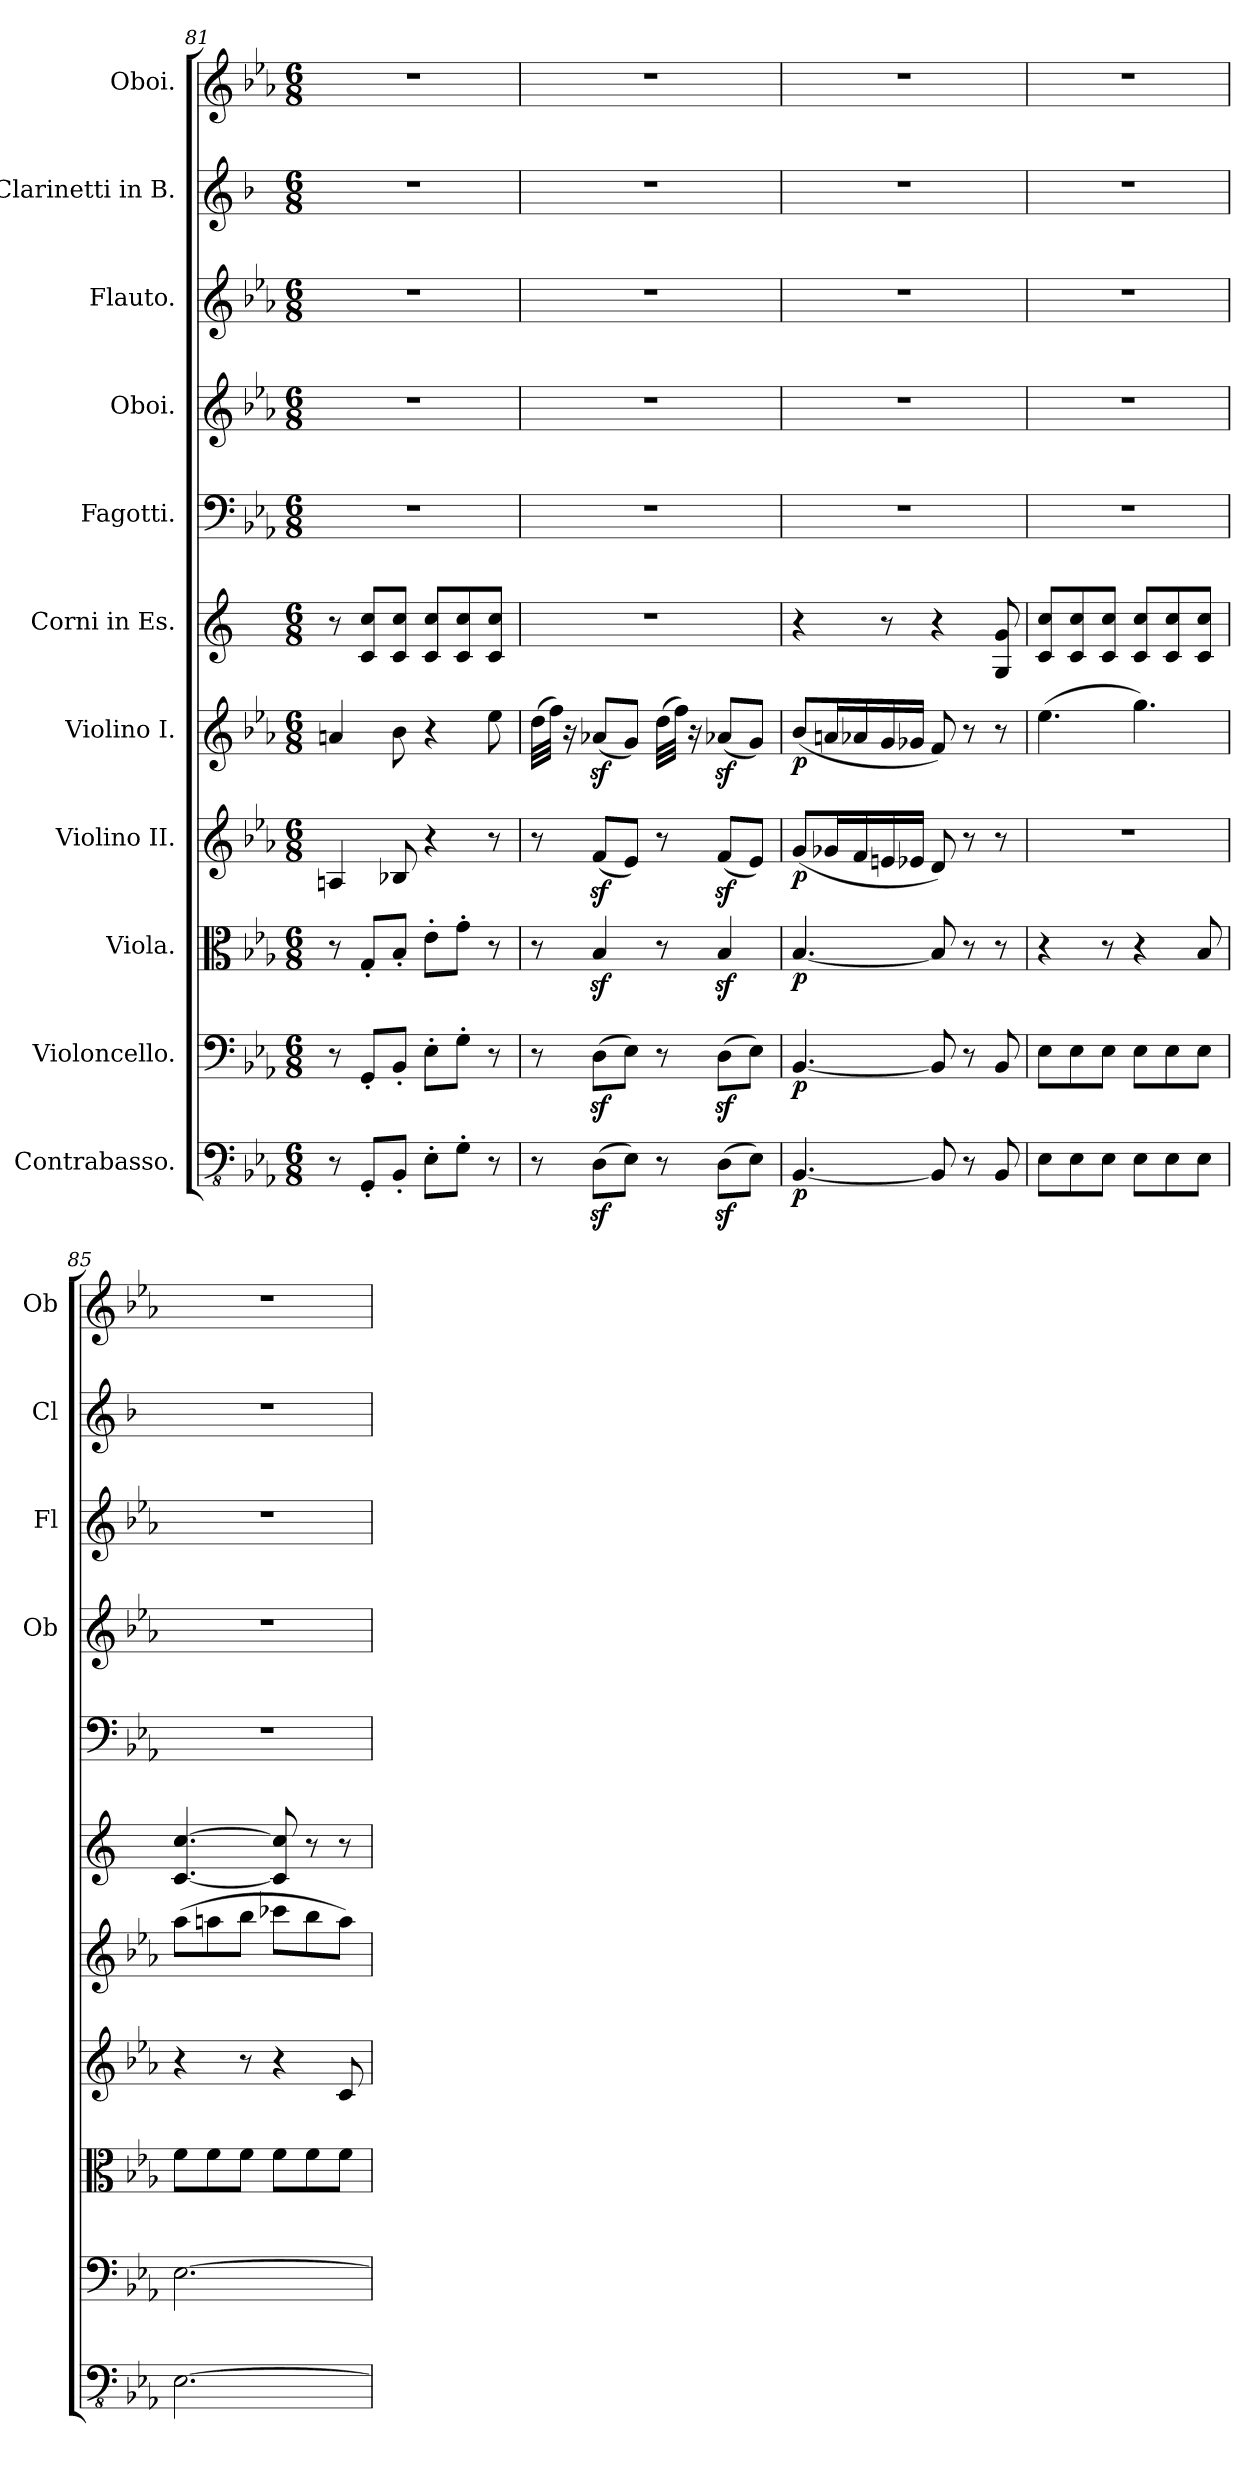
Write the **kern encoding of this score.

**kern	**dynam	**kern	**dynam	**kern	**dynam	**kern	**dynam	**kern	**dynam	**kern	**text	**kern	**kern	**kern	**kern	**kern
*part11	*part11	*part10	*part10	*part9	*part9	*part8	*part8	*part7	*part7	*part6	*part6	*part5	*part4	*part3	*part2	*part1
*staff11	*staff11	*staff10	*staff10	*staff9	*staff9	*staff8	*staff8	*staff7	*staff7	*staff6	*staff6	*staff5	*staff4	*staff3	*staff2	*staff1
*I"Contrabasso.	*	*I"Violoncello.	*	*I"Viola.	*	*I"Violino II.	*	*I"Violino I.	*	*I"Corni in Es.	*	*I"Fagotti.	*I"Oboi.	*I"Flauto.	*I"Clarinetti in B.	*I"Oboi.
*	*	*	*	*	*	*	*	*	*	*	*	*	*I'Ob	*I'Fl	*I'Cl	*I'Ob
!!LO:PB:g=z
*clefFv4	*	*clefF4	*	*clefC3	*	*clefG2	*	*clefG2	*	*clefG2	*	*clefF4	*clefG2	*clefG2	*clefG2	*clefG2
*	*	*	*	*	*	*	*	*	*	*ITrd5c9	*	*	*	*	*ITrd1c2	*
*k[b-e-a-]	*	*k[b-e-a-]	*	*k[b-e-a-]	*	*k[b-e-a-]	*	*k[b-e-a-]	*	*k[b-e-a-]	*	*k[b-e-a-]	*k[b-e-a-]	*k[b-e-a-]	*k[b-e-a-]	*k[b-e-a-]
*M6/8	*	*M6/8	*	*M6/8	*	*M6/8	*	*M6/8	*	*M6/8	*	*M6/8	*M6/8	*M6/8	*M6/8	*M6/8
=81	=81	=81	=81	=81	=81	=81	=81	=81	=81	=81	=81	=81	=81	=81	=81	=81
8r	.	8r	.	8r	.	4An/	.	4an/	.	8r	.	2.r	2.r	2.r	2.r	2.r
8GGG'/L	.	8GG'/L	.	8G'/L	.	.	.	.	.	8E-/ 8e-/L	.	.	.	.	.	.
8BBB-'/J	.	8BB-'/J	.	8B-'/J	.	8B-X/	.	8b-\	.	8E-/ 8e-/J	.	.	.	.	.	.
8EE-'\L	.	8E-'\L	.	8e-'\L	.	4r	.	4r	.	8E-/ 8e-/L	.	.	.	.	.	.
8GG'\J	.	8G'\J	.	8g'\J	.	.	.	.	.	8E-/ 8e-/	.	.	.	.	.	.
8r	.	8r	.	8r	.	8r	.	8ee-\	.	8E-/ 8e-/J	.	.	.	.	.	.
=82	=82	=82	=82	=82	=82	=82	=82	=82	=82	=82	=82	=82	=82	=82	=82	=82
8r	.	8r	.	8r	.	8r	.	(>32dd\LLL	.	2.r	.	2.r	2.r	2.r	2.r	2.r
.	.	.	.	.	.	.	.	32ff\JJJ)	.	.	.	.	.	.	.	.
.	.	.	.	.	.	.	.	16r	.	.	.	.	.	.	.	.
(>8DDz<\L	.	(>8Dz<\L	.	4B-z</	.	(<8fz</L	.	(<8a-Xz</L	.	.	.	.	.	.	.	.
8EE-\J)	.	8E-\J)	.	.	.	8e-/J)	.	8g/J)	.	.	.	.	.	.	.	.
8r	.	8r	.	8r	.	8r	.	(>32dd\LLL	.	.	.	.	.	.	.	.
.	.	.	.	.	.	.	.	32ff\JJJ)	.	.	.	.	.	.	.	.
.	.	.	.	.	.	.	.	16r	.	.	.	.	.	.	.	.
(>8DDz<\L	.	(>8Dz<\L	.	4B-z</	.	(<8fz</L	.	(<8a-Xz</L	.	.	.	.	.	.	.	.
8EE-\J)	.	8E-\J)	.	.	.	8e-/J)	.	8g/J)	.	.	.	.	.	.	.	.
=83	=83	=83	=83	=83	=83	=83	=83	=83	=83	=83	=83	=83	=83	=83	=83	=83
!	!LO:DY:b	!	!LO:DY:b	!	!LO:DY:b	!	!LO:DY:b	!	!LO:DY:b	!	!	!	!	!	!	!
[4.BBB-/	p	[4.BB-/	p	[4.B-/	p	(<8g/L	p	(<8b-/L	p	4r	.	2.r	2.r	2.r	2.r	2.r
.	.	.	.	.	.	16g-X/L	.	16an/L	.	.	.	.	.	.	.	.
.	.	.	.	.	.	16f/	.	16a-X/	.	.	.	.	.	.	.	.
.	.	.	.	.	.	16en/	.	16g/	.	8r	.	.	.	.	.	.
.	.	.	.	.	.	16e-X/JJ	.	16g-X/JJ	.	.	.	.	.	.	.	.
8BBB-/]	.	8BB-/]	.	8B-/]	.	8d/)	.	8f/)	.	4r	.	.	.	.	.	.
8r	.	8r	.	8r	.	8r	.	8r	.	.	.	.	.	.	.	.
!	!	!	!	!	!	!	!	!	!	!	!LO:LY:b	!	!	!	!	!
8BBB-/	.	8BB-/	.	8r	.	8r	.	8r	.	8BB-/ 8B-/	.	.	.	.	.	.
=84	=84	=84	=84	=84	=84	=84	=84	=84	=84	=84	=84	=84	=84	=84	=84	=84
8EE-\L	.	8E-\L	.	4r	.	2.r	.	(>4.ee-\	.	8E-/ 8e-/L	.	2.r	2.r	2.r	2.r	2.r
8EE-\	.	8E-\	.	.	.	.	.	.	.	8E-/ 8e-/	.	.	.	.	.	.
8EE-\J	.	8E-\J	.	8r	.	.	.	.	.	8E-/ 8e-/J	.	.	.	.	.	.
8EE-\L	.	8E-\L	.	4r	.	.	.	4.gg\)	.	8E-/ 8e-/L	.	.	.	.	.	.
8EE-\	.	8E-\	.	.	.	.	.	.	.	8E-/ 8e-/	.	.	.	.	.	.
8EE-\J	.	8E-\J	.	8B-/	.	.	.	.	.	8E-/ 8e-/J	.	.	.	.	.	.
=85	=85	=85	=85	=85	=85	=85	=85	=85	=85	=85	=85	=85	=85	=85	=85	=85
!	!	!	!	!	!	!	!	!	!	!	!LO:LY:b	!	!	!	!	!
[2.EE-\	.	[2.E-\	.	8f\L	.	4r	.	(>8aa-\L	.	[4.E-/ [4.e-/	.	2.r	2.r	2.r	2.r	2.r
.	.	.	.	8f\	.	.	.	8aan\	.	.	.	.	.	.	.	.
.	.	.	.	8f\J	.	8r	.	8bb-\J	.	.	.	.	.	.	.	.
.	.	.	.	8f\L	.	4r	.	8ccc-X\L	.	8E-/] 8e-/]	.	.	.	.	.	.
.	.	.	.	8f\	.	.	.	8bb-\	.	8r	.	.	.	.	.	.
.	.	.	.	8f\J	.	8c/	.	8aa\J)	.	8r	.	.	.	.	.	.
=	=	=	=	=	=	=	=	=	=	=	=	=	=	=	=	=
*-	*-	*-	*-	*-	*-	*-	*-	*-	*-	*-	*-	*-	*-	*-	*-	*-
